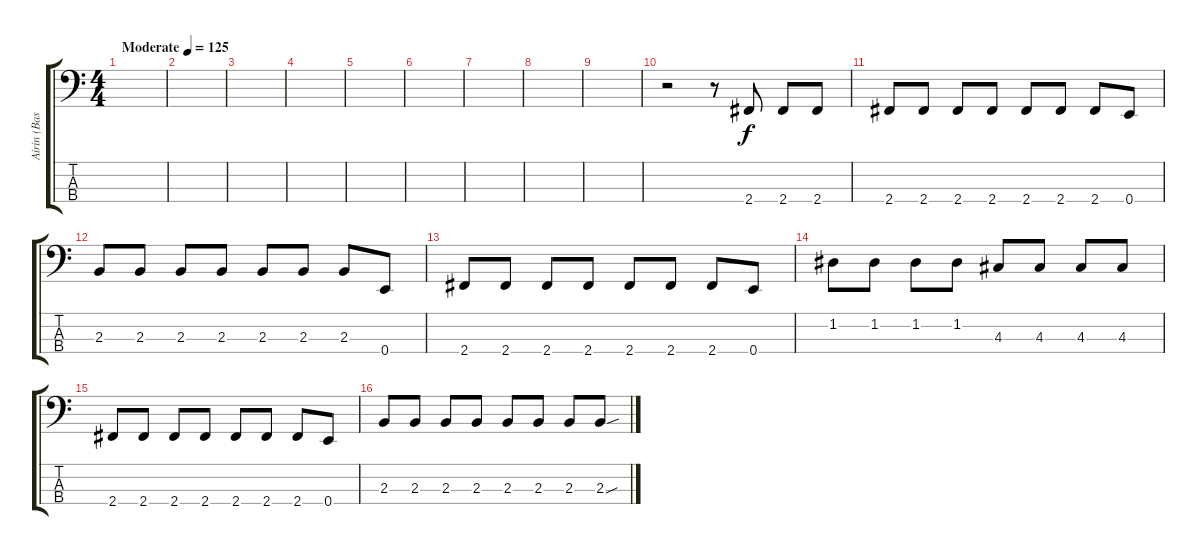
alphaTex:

\track ("Airin (Bass)" "Airin (Bas") {instrument electricbassfinger}
\staff {score tabs}
\tuning (G2 D2 A1 E1) {hide}
\ts (4 4)
\tempo (125 "Moderate")
\clef f4
\ks c
|
|
|
|
|
|
|
|
|
r.2 r.8 2.4.8 2.4.8 2.4.8 |
2.4.8 2.4.8 2.4.8 2.4.8 2.4.8 2.4.8 2.4.8 0.4.8 |
2.3.8 2.3.8 2.3.8 2.3.8 2.3.8 2.3.8 2.3.8 0.4.8 |
2.4.8 2.4.8 2.4.8 2.4.8 2.4.8 2.4.8 2.4.8 0.4.8 |
1.2.8 1.2.8 1.2.8 1.2.8 4.3.8 4.3.8 4.3.8 4.3.8 |
2.4.8 2.4.8 2.4.8 2.4.8 2.4.8 2.4.8 2.4.8 0.4.8 |
2.3.8 2.3.8 2.3.8 2.3.8 2.3.8 2.3.8 2.3.8 2.3{sou}.8
